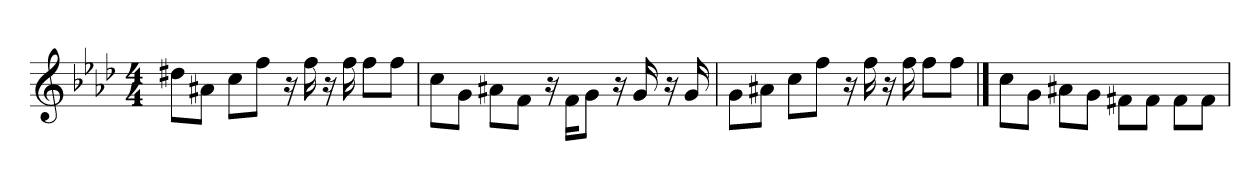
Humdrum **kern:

**kern
*part1
*staff1
*
*k[b-e-a-d-]
*A-:
*M4/4
*MM120
=1
8dd#X\L
8a#X\J
8cc\L
8ff\J
16r
16ff
16r
16ff
8ff\L
8ff\J
=2
8cc\L
8g\J
8a#X\L
8f\J
16r
16f\KL
8g\J
16r
16g
16r
16g
=3
8g\L
8a#X\J
8cc\L
8ff\J
16r
16ff
16r
16ff
8ff\L
8ff\J
==4
8cc\L
8g\J
8a#X\L
8g\J
8f#X\L
8f#\J
8f#\L
8f#\J
=
*-
